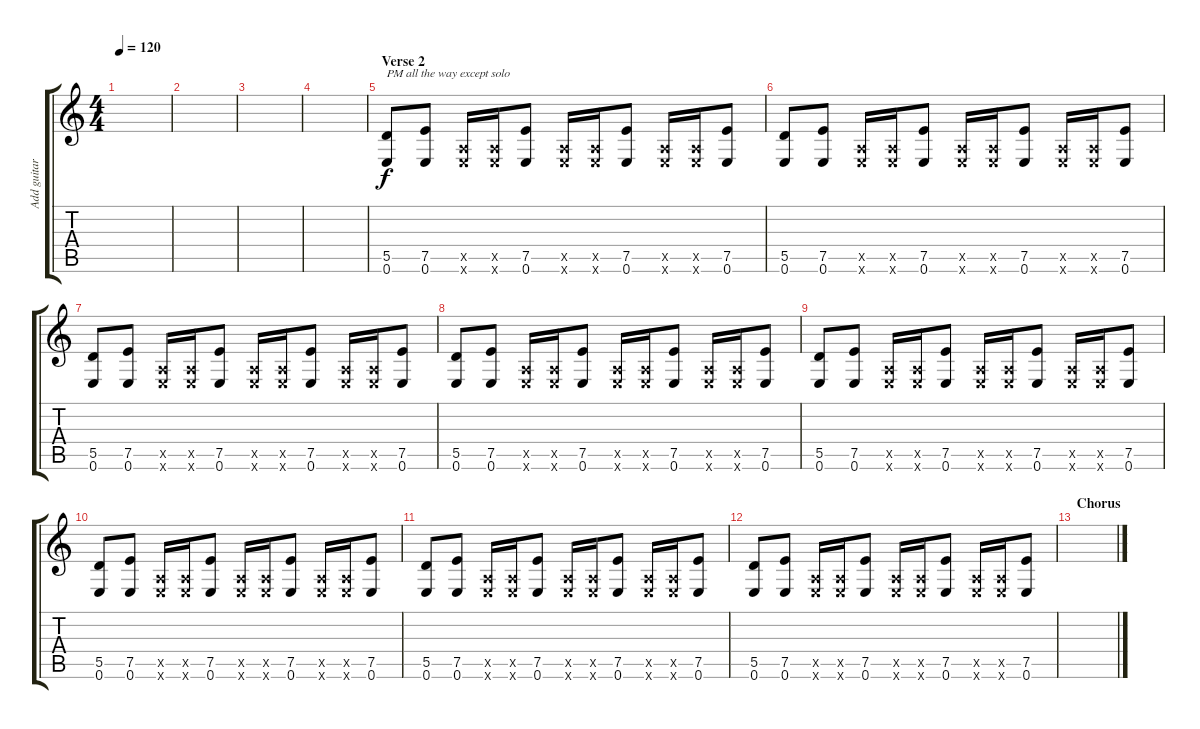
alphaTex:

\track ("Add guitar" "Add guitar") {instrument overdrivenguitar}
\staff {score tabs}
\tuning (E4 B3 G3 D3 A2 E2) {hide}
\ts (4 4)
\tempo 120
\clef g2
\ks c
|
|
|
|
\section ("" "Verse 2")
(5.5 0.6).8{txt "PM all the way except solo"} (7.5 0.6).8 (0.5{x} 0.6{x}).16 (0.5{x} 0.6{x}).16 (7.5 0.6).8 (0.5{x} 0.6{x}).16 (0.5{x} 0.6{x}).16 (7.5 0.6).8 (0.5{x} 0.6{x}).16 (0.5{x} 0.6{x}).16 (7.5 0.6).8 |
(5.5 0.6).8 (7.5 0.6).8 (0.5{x} 0.6{x}).16 (0.5{x} 0.6{x}).16 (7.5 0.6).8 (0.5{x} 0.6{x}).16 (0.5{x} 0.6{x}).16 (7.5 0.6).8 (0.5{x} 0.6{x}).16 (0.5{x} 0.6{x}).16 (7.5 0.6).8 |
(5.5 0.6).8 (7.5 0.6).8 (0.5{x} 0.6{x}).16 (0.5{x} 0.6{x}).16 (7.5 0.6).8 (0.5{x} 0.6{x}).16 (0.5{x} 0.6{x}).16 (7.5 0.6).8 (0.5{x} 0.6{x}).16 (0.5{x} 0.6{x}).16 (7.5 0.6).8 |
(5.5 0.6).8 (7.5 0.6).8 (0.5{x} 0.6{x}).16 (0.5{x} 0.6{x}).16 (7.5 0.6).8 (0.5{x} 0.6{x}).16 (0.5{x} 0.6{x}).16 (7.5 0.6).8 (0.5{x} 0.6{x}).16 (0.5{x} 0.6{x}).16 (7.5 0.6).8 |
(5.5 0.6).8 (7.5 0.6).8 (0.5{x} 0.6{x}).16 (0.5{x} 0.6{x}).16 (7.5 0.6).8 (0.5{x} 0.6{x}).16 (0.5{x} 0.6{x}).16 (7.5 0.6).8 (0.5{x} 0.6{x}).16 (0.5{x} 0.6{x}).16 (7.5 0.6).8 |
(5.5 0.6).8 (7.5 0.6).8 (0.5{x} 0.6{x}).16 (0.5{x} 0.6{x}).16 (7.5 0.6).8 (0.5{x} 0.6{x}).16 (0.5{x} 0.6{x}).16 (7.5 0.6).8 (0.5{x} 0.6{x}).16 (0.5{x} 0.6{x}).16 (7.5 0.6).8 |
(5.5 0.6).8 (7.5 0.6).8 (0.5{x} 0.6{x}).16 (0.5{x} 0.6{x}).16 (7.5 0.6).8 (0.5{x} 0.6{x}).16 (0.5{x} 0.6{x}).16 (7.5 0.6).8 (0.5{x} 0.6{x}).16 (0.5{x} 0.6{x}).16 (7.5 0.6).8 |
(5.5 0.6).8 (7.5 0.6).8 (0.5{x} 0.6{x}).16 (0.5{x} 0.6{x}).16 (7.5 0.6).8 (0.5{x} 0.6{x}).16 (0.5{x} 0.6{x}).16 (7.5 0.6).8 (0.5{x} 0.6{x}).16 (0.5{x} 0.6{x}).16 (7.5 0.6).8 |
\section ("" "Chorus")
